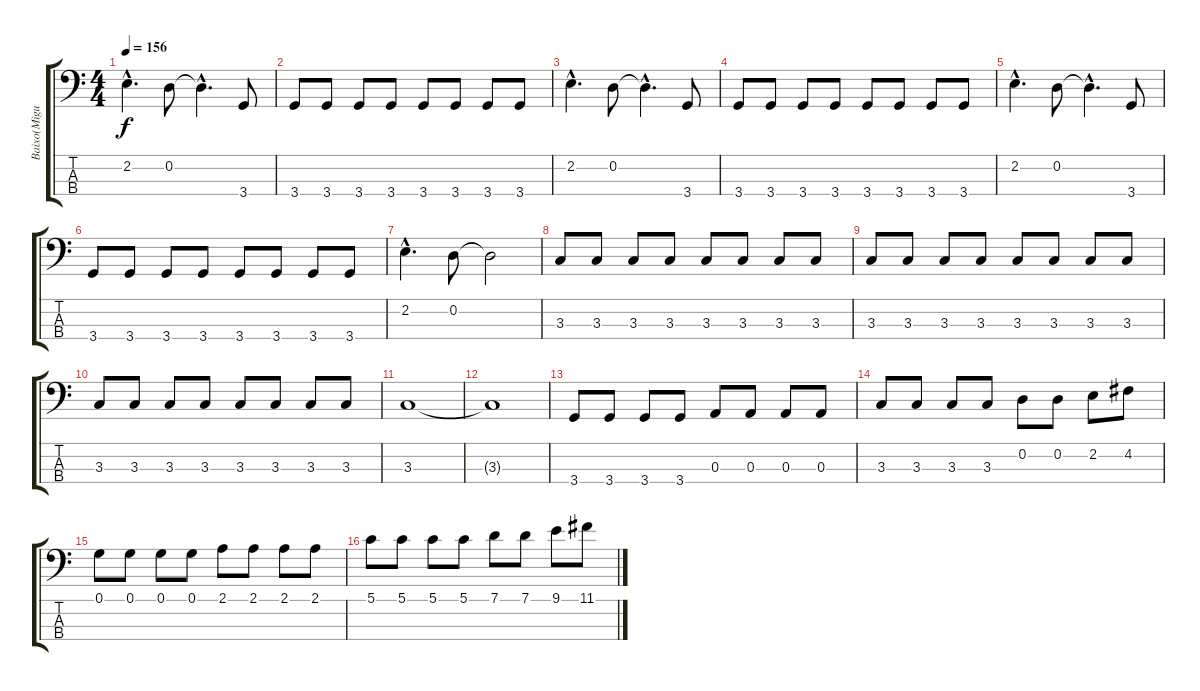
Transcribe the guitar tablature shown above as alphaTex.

\track ("Baixo(Miguel)" "Baixo(Migu") {instrument electricbasspick}
\staff {score tabs}
\tuning (G2 D2 A1 E1) {hide}
\ts (4 4)
\tempo 156
\clef f4
\ks c
2.2{hac}.4{d dy f} 0.2.8 0.2{hac t}.4{d} 3.4.8 |
3.4.8 3.4.8 3.4.8 3.4.8 3.4.8 3.4.8 3.4.8 3.4.8 |
2.2{hac}.4{d} 0.2.8 0.2{hac t}.4{d} 3.4.8 |
3.4.8 3.4.8 3.4.8 3.4.8 3.4.8 3.4.8 3.4.8 3.4.8 |
2.2{hac}.4{d} 0.2.8 0.2{hac t}.4{d} 3.4.8 |
3.4.8 3.4.8 3.4.8 3.4.8 3.4.8 3.4.8 3.4.8 3.4.8 |
2.2{hac}.4{d} 0.2.8 0.2{t}.2 |
3.3.8 3.3.8 3.3.8 3.3.8 3.3.8 3.3.8 3.3.8 3.3.8 |
3.3.8 3.3.8 3.3.8 3.3.8 3.3.8 3.3.8 3.3.8 3.3.8 |
3.3.8 3.3.8 3.3.8 3.3.8 3.3.8 3.3.8 3.3.8 3.3.8 |
3.3.1 |
3.3{t}.1 |
3.4.8 3.4.8 3.4.8 3.4.8 0.3.8 0.3.8 0.3.8 0.3.8 |
3.3.8 3.3.8 3.3.8 3.3.8 0.2.8 0.2.8 2.2.8 4.2.8 |
0.1.8 0.1.8 0.1.8 0.1.8 2.1.8 2.1.8 2.1.8 2.1.8 |
5.1.8 5.1.8 5.1.8 5.1.8 7.1.8 7.1.8 9.1.8 11.1.8
